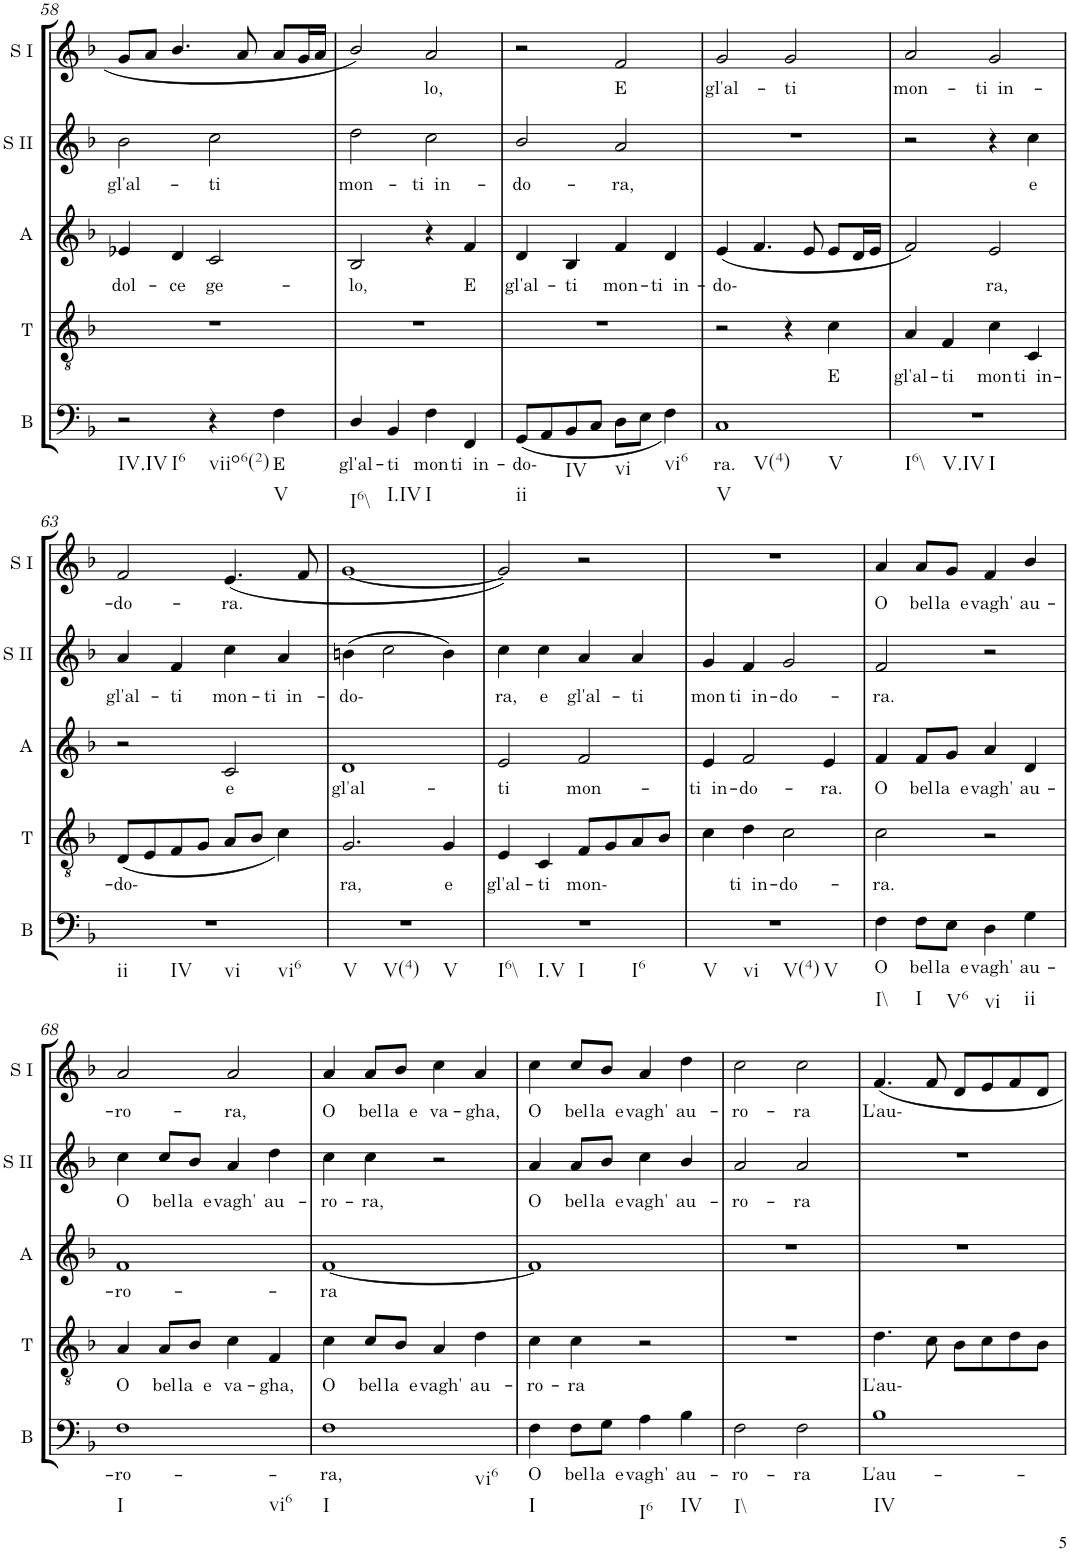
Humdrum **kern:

**kern	**text	**kern	**text	**kern	**text	**kern	**text	**kern	**text
*part5	*part5	*part4	*part4	*part3	*part3	*part2	*part2	*part1	*part1
*staff5	*staff5	*staff4	*staff4	*staff3	*staff3	*staff2	*staff2	*staff1	*staff1
*I"Bass	*	*I"Tenor	*	*I"Alto	*	*I"Soprano II	*	*I"Soprano I	*
*I'B	*	*I'T	*	*I'A	*	*I'S II	*	*I'S I	*
!!LO:PB:g=z
*clefF4	*	*clefGv2	*	*clefG2	*	*clefG2	*	*clefG2	*
*k[b-]	*	*k[b-]	*	*k[b-]	*	*k[b-]	*	*k[b-]	*
*F:	*	*F:	*	*F:	*	*F:	*	*F:	*
*M4/4	*	*M4/4	*	*M4/4	*	*M4/4	*	*M4/4	*
=58	=58	=58	=58	=58	=58	=58	=58	=58	=58
!LO:TX:b:t=IV.IV	!	!	!	!	!	!	!	!	!
!LO:TX:b:t=I6	!	!	!	!	!	!	!	!	!
!	!	!	!	!	!LO:LY:b	!	!LO:LY:b	!	!
2r	.	1r	.	4e-X/	dol-	2b-\	gl'al-	8g/L	.
.	.	.	.	.	.	.	.	8a/J	.
!	!	!	!	!	!LO:LY:b	!	!	!	!
.	.	.	.	4d/	-ce	.	.	4.b-/	.
!LO:TX:b:t=viio6(2)	!	!	!	!	!	!	!	!	!
!	!	!	!	!	!LO:LY:b	!	!LO:LY:b	!	!
4r	.	.	.	2c/	ge-	2cc\	-ti	.	.
.	.	.	.	.	.	.	.	8a/	.
!LO:TX:b:t=V	!	!	!	!	!	!	!	!	!
!	!LO:LY:b	!	!	!	!	!	!	!	!
4F\	E	.	.	.	.	.	.	8a/L	.
.	.	.	.	.	.	.	.	16g/L	.
.	.	.	.	.	.	.	.	16a/JJ	.
=59	=59	=59	=59	=59	=59	=59	=59	=59	=59
!LO:TX:b:t=I6\\	!	!	!	!	!	!	!	!	!
!	!LO:LY:b	!	!	!	!LO:LY:b	!	!LO:LY:b	!	!
4D/	gl'al-	1r	.	2B-/	-lo,	2dd\	mon-	2b-/	.
!LO:TX:b:t=I.IV	!	!	!	!	!	!	!	!	!
!	!LO:LY:b	!	!	!	!	!	!	!	!
4BB-/	-ti	.	.	.	.	.	.	.	.
!LO:TX:b:t=I	!	!	!	!	!	!	!	!	!
!	!LO:LY:b	!	!	!	!	!	!LO:LY:b	!	!LO:LY:b
4F\	mon-	.	.	4r	.	2cc\	-ti in-	2a/	lo,
!	!LO:LY:b	!	!	!	!LO:LY:b	!	!	!	!
4FF/	-ti in-	.	.	4f/	E	.	.	.	.
=60	=60	=60	=60	=60	=60	=60	=60	=60	=60
!LO:TX:b:t=ii	!	!	!	!	!	!	!	!	!
!	!LO:LY:b	!	!	!	!LO:LY:b	!	!LO:LY:b	!	!
(<8GG/L	-do-	1r	.	4d/	gl'al-	2b-/	-do-	2r	.
8AA/	.	.	.	.	.	.	.	.	.
!LO:TX:b:t=IV	!	!	!	!	!	!	!	!	!
!	!	!	!	!	!LO:LY:b	!	!	!	!
8BB-/	.	.	.	4B-/	-ti	.	.	.	.
8C/J	.	.	.	.	.	.	.	.	.
!LO:TX:b:t=vi	!	!	!	!	!	!	!	!	!
!	!	!	!	!	!LO:LY:b	!	!LO:LY:b	!	!LO:LY:b
8D\L	.	.	.	4f/	mon-	2a/	-ra,	2f/	E
8E\J	.	.	.	.	.	.	.	.	.
!LO:TX:b:t=vi6	!	!	!	!	!	!	!	!	!
!	!	!	!	!	!LO:LY:b	!	!	!	!
4F\)	.	.	.	4d/	-ti in-	.	.	.	.
=61	=61	=61	=61	=61	=61	=61	=61	=61	=61
!LO:TX:b:t=V	!	!	!	!	!	!	!	!	!
!LO:TX:b:t=V(4)	!	!	!	!	!	!	!	!	!
!LO:TX:b:t=V	!	!	!	!	!	!	!	!	!
!	!LO:LY:b	!	!	!	!LO:LY:b	!	!	!	!LO:LY:b
1C	ra.	2r	.	(<4e/	-do-	1r	.	2g/	gl'al-
.	.	.	.	4.f/	.	.	.	.	.
!	!	!	!	!	!	!	!	!	!LO:LY:b
.	.	4r	.	.	.	.	.	2g/	-ti
.	.	.	.	8e/	.	.	.	.	.
!	!	!	!LO:LY:b	!	!	!	!	!	!
.	.	4c\	E	8e/L	.	.	.	.	.
.	.	.	.	16d/L	.	.	.	.	.
.	.	.	.	16e/JJ	.	.	.	.	.
=62	=62	=62	=62	=62	=62	=62	=62	=62	=62
!LO:TX:b:t=I6\\	!	!	!	!	!	!	!	!	!
!LO:TX:b:t=V.IV	!	!	!	!	!	!	!	!	!
!LO:TX:b:t=I	!	!	!	!	!	!	!	!	!
!	!	!	!LO:LY:b	!	!	!	!	!	!LO:LY:b
1r	.	4A/	gl'al-	2f/)	.	2r	.	2a/	mon-
!	!	!	!LO:LY:b	!	!	!	!	!	!
.	.	4F/	-ti	.	.	.	.	.	.
!	!	!	!LO:LY:b	!	!LO:LY:b	!	!	!	!LO:LY:b
.	.	4c\	mon-	2e/	ra,	4r	.	2g/	-ti in-
!	!	!	!LO:LY:b	!	!	!	!LO:LY:b	!	!
.	.	4C/	-ti in-	.	.	4cc\	e	.	.
!!LO:LB:g=z
=63	=63	=63	=63	=63	=63	=63	=63	=63	=63
!LO:TX:b:t=ii	!	!	!	!	!	!	!	!	!
!LO:TX:b:t=IV	!	!	!	!	!	!	!	!	!
!LO:TX:b:t=vi	!	!	!	!	!	!	!	!	!
!LO:TX:b:t=vi6	!	!	!	!	!	!	!	!	!
!	!	!	!LO:LY:b	!	!	!	!LO:LY:b	!	!LO:LY:b
1r	.	(<8D/L	-do-	2r	.	4a/	gl'al-	2f/	-do-
.	.	8E/	.	.	.	.	.	.	.
!	!	!	!	!	!	!	!LO:LY:b	!	!
.	.	8F/	.	.	.	4f/	-ti	.	.
.	.	8G/J	.	.	.	.	.	.	.
!	!	!	!	!	!LO:LY:b	!	!LO:LY:b	!	!LO:LY:b
.	.	8A/L	.	2c/	e	4cc\	mon-	(<4.e/	-ra.
.	.	8B-/J	.	.	.	.	.	.	.
!	!	!	!	!	!	!	!LO:LY:b	!	!
.	.	4c\)	.	.	.	4a/	-ti in-	.	.
.	.	.	.	.	.	.	.	8f/	.
=64	=64	=64	=64	=64	=64	=64	=64	=64	=64
!LO:TX:b:t=V	!	!	!	!	!	!	!	!	!
!LO:TX:b:t=V(4)	!	!	!	!	!	!	!	!	!
!LO:TX:b:t=V	!	!	!	!	!	!	!	!	!
!	!	!	!LO:LY:b	!	!LO:LY:b	!	!LO:LY:b	!	!
1r	.	2.G/	ra,	1d	gl'al-	(>4bn\	-do-	[1g	.
.	.	.	.	.	.	2cc\	.	.	.
!	!	!	!LO:LY:b	!	!	!	!	!	!
.	.	4G/	e	.	.	4b\)	.	.	.
=65	=65	=65	=65	=65	=65	=65	=65	=65	=65
!LO:TX:b:t=I6\\	!	!	!	!	!	!	!	!	!
!LO:TX:b:t=I.V	!	!	!	!	!	!	!	!	!
!LO:TX:b:t=I	!	!	!	!	!	!	!	!	!
!LO:TX:b:t=I6	!	!	!	!	!	!	!	!	!
!	!	!	!LO:LY:b	!	!LO:LY:b	!	!LO:LY:b	!	!
1r	.	4E/	gl'al-	2e/	-ti	4cc\	ra,	2g/])	.
!	!	!	!LO:LY:b	!	!	!	!LO:LY:b	!	!
.	.	4C/	-ti	.	.	4cc\	e	.	.
!	!	!	!LO:LY:b	!	!LO:LY:b	!	!LO:LY:b	!	!
.	.	8F/L	mon-	2f/	mon-	4a/	gl'al-	2r	.
.	.	8G/	.	.	.	.	.	.	.
!	!	!	!	!	!	!	!LO:LY:b	!	!
.	.	8A/	.	.	.	4a/	-ti	.	.
.	.	8B-/J	.	.	.	.	.	.	.
=66	=66	=66	=66	=66	=66	=66	=66	=66	=66
!LO:TX:b:t=V	!	!	!	!	!	!	!	!	!
!LO:TX:b:t=vi	!	!	!	!	!	!	!	!	!
!LO:TX:b:t=V(4)	!	!	!	!	!	!	!	!	!
!LO:TX:b:t=V	!	!	!	!	!	!	!	!	!
!	!	!	!	!	!LO:LY:b	!	!LO:LY:b	!	!
1r	.	4c\	.	4e/	-ti in-	4g/	mon-	1r	.
!	!	!	!LO:LY:b	!	!LO:LY:b	!	!LO:LY:b	!	!
.	.	4d\	ti in-	2f/	-do-	4f/	-ti in-	.	.
!	!	!	!LO:LY:b	!	!	!	!LO:LY:b	!	!
.	.	2c\	-do-	.	.	2g/	-do-	.	.
!	!	!	!	!	!LO:LY:b	!	!	!	!
.	.	.	.	4e/	-ra.	.	.	.	.
=67	=67	=67	=67	=67	=67	=67	=67	=67	=67
!LO:TX:b:t=I\\	!	!	!	!	!	!	!	!	!
!	!LO:LY:b	!	!LO:LY:b	!	!LO:LY:b	!	!LO:LY:b	!	!LO:LY:b
4F\	O	2c\	-ra.	4f/	O	2f/	-ra.	4a/	O
!LO:TX:b:t=I	!	!	!	!	!	!	!	!	!
!	!LO:LY:b	!	!	!	!LO:LY:b	!	!	!	!LO:LY:b
8F\L	bel-	.	.	8f/L	bel-	.	.	8a/L	bel-
!LO:TX:b:t=V6	!	!	!	!	!	!	!	!	!
!	!LO:LY:b	!	!	!	!LO:LY:b	!	!	!	!LO:LY:b
8E\J	-la e	.	.	8g/J	-la e	.	.	8g/J	-la e
!LO:TX:b:t=vi	!	!	!	!	!	!	!	!	!
!	!LO:LY:b	!	!	!	!LO:LY:b	!	!	!	!LO:LY:b
4D\	vagh'	2r	.	4a/	vagh'	2r	.	4f/	vagh'
!LO:TX:b:t=ii	!	!	!	!	!	!	!	!	!
!	!LO:LY:b	!	!	!	!LO:LY:b	!	!	!	!LO:LY:b
4G\	au-	.	.	4d/	au-	.	.	4b-/	au-
!!LO:LB:g=z
=68	=68	=68	=68	=68	=68	=68	=68	=68	=68
!LO:TX:b:t=I	!	!	!	!	!	!	!	!	!
!LO:TX:b:t=vi6	!	!	!	!	!	!	!	!	!
!	!LO:LY:b	!	!LO:LY:b	!	!LO:LY:b	!	!LO:LY:b	!	!LO:LY:b
1F	-ro-	4A/	O	1f	-ro-	4cc\	O	2a/	-ro-
!	!	!	!LO:LY:b	!	!	!	!LO:LY:b	!	!
.	.	8A/L	bel-	.	.	8cc/L	bel-	.	.
!	!	!	!LO:LY:b	!	!	!	!LO:LY:b	!	!
.	.	8B-/J	-la e	.	.	8b-/J	-la e	.	.
!	!	!	!LO:LY:b	!	!	!	!LO:LY:b	!	!LO:LY:b
.	.	4c\	va-	.	.	4a/	vagh'	2a/	-ra,
!	!	!	!LO:LY:b	!	!	!	!LO:LY:b	!	!
.	.	4F/	-gha,	.	.	4dd\	au-	.	.
=69	=69	=69	=69	=69	=69	=69	=69	=69	=69
!LO:TX:b:t=I	!	!	!	!	!	!	!	!	!
!LO:TX:b:t=vi6	!	!	!	!	!	!	!	!	!
!	!LO:LY:b	!	!LO:LY:b	!	!LO:LY:b	!	!LO:LY:b	!	!LO:LY:b
1F	-ra,	4c\	O	[1f	-ra	4cc\	-ro-	4a/	O
!	!	!	!LO:LY:b	!	!	!	!LO:LY:b	!	!LO:LY:b
.	.	8c/L	bel-	.	.	4cc\	-ra,	8a/L	bel-
!	!	!	!LO:LY:b	!	!	!	!	!	!LO:LY:b
.	.	8B-/J	-la e	.	.	.	.	8b-/J	-la e
!	!	!	!LO:LY:b	!	!	!	!	!	!LO:LY:b
.	.	4A/	vagh'	.	.	2r	.	4cc\	va-
!	!	!	!LO:LY:b	!	!	!	!	!	!LO:LY:b
.	.	4d\	au-	.	.	.	.	4a/	-gha,
=70	=70	=70	=70	=70	=70	=70	=70	=70	=70
!LO:TX:b:t=I	!	!	!	!	!	!	!	!	!
!	!LO:LY:b	!	!LO:LY:b	!	!	!	!LO:LY:b	!	!LO:LY:b
4F\	O	4c\	-ro-	1f]	.	4a/	O	4cc\	O
!	!LO:LY:b	!	!LO:LY:b	!	!	!	!LO:LY:b	!	!LO:LY:b
8F\L	bel-	4c\	-ra	.	.	8a/L	bel-	8cc/L	bel-
!	!LO:LY:b	!	!	!	!	!	!LO:LY:b	!	!LO:LY:b
8G\J	-la e	.	.	.	.	8b-/J	-la e	8b-/J	-la e
!LO:TX:b:t=I6	!	!	!	!	!	!	!	!	!
!	!LO:LY:b	!	!	!	!	!	!LO:LY:b	!	!LO:LY:b
4A\	vagh'	2r	.	.	.	4cc\	vagh'	4a/	vagh'
!LO:TX:b:t=IV	!	!	!	!	!	!	!	!	!
!	!LO:LY:b	!	!	!	!	!	!LO:LY:b	!	!LO:LY:b
4B-\	au-	.	.	.	.	4b-/	au-	4dd\	au-
=71	=71	=71	=71	=71	=71	=71	=71	=71	=71
!LO:TX:b:t=I\\	!	!	!	!	!	!	!	!	!
!	!LO:LY:b	!	!	!	!	!	!LO:LY:b	!	!LO:LY:b
2F\	-ro-	1r	.	1r	.	2a/	-ro-	2cc\	-ro-
!	!LO:LY:b	!	!	!	!	!	!LO:LY:b	!	!LO:LY:b
2F\	-ra	.	.	.	.	2a/	-ra	2cc\	-ra
=72	=72	=72	=72	=72	=72	=72	=72	=72	=72
!LO:TX:b:t=IV	!	!	!	!	!	!	!	!	!
!	!LO:LY:b	!	!LO:LY:b	!	!	!	!	!	!LO:LY:b
1B-	L'au-	4.d\	L'au-	1r	.	1r	.	4.f/	L'au-
.	.	8c\	.	.	.	.	.	8f/	.
.	.	8B-\L	.	.	.	.	.	8d/L	.
.	.	8c\	.	.	.	.	.	8e/	.
.	.	8d\	.	.	.	.	.	8f/	.
.	.	8B-\J	.	.	.	.	.	8d/J	.
=	=	=	=	=	=	=	=	=	=
*-	*-	*-	*-	*-	*-	*-	*-	*-	*-
